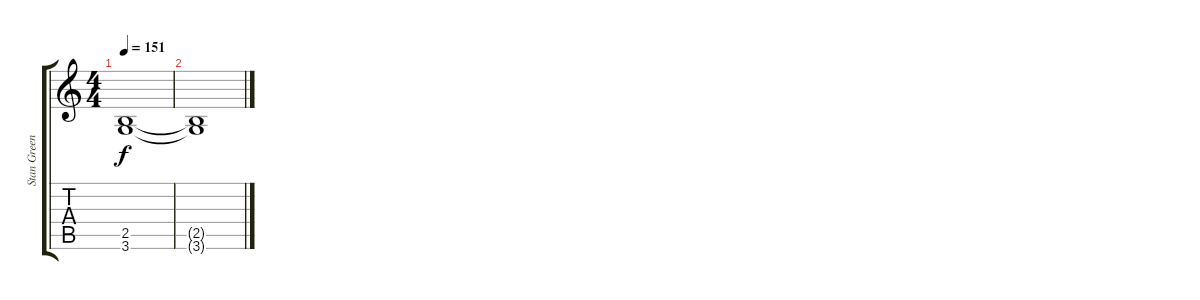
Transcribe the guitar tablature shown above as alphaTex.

\track ("Stan Greenwood" "Stan Green") {instrument electricguitarclean}
\staff {score tabs}
\tuning (E4 B3 G3 D3 A2 E2) {hide}
\ts (4 4)
\tempo 151
\clef g2
\ks c
(2.5{t} 3.6{t}).1{dy f} |
(2.5{t} 3.6{t}).1
